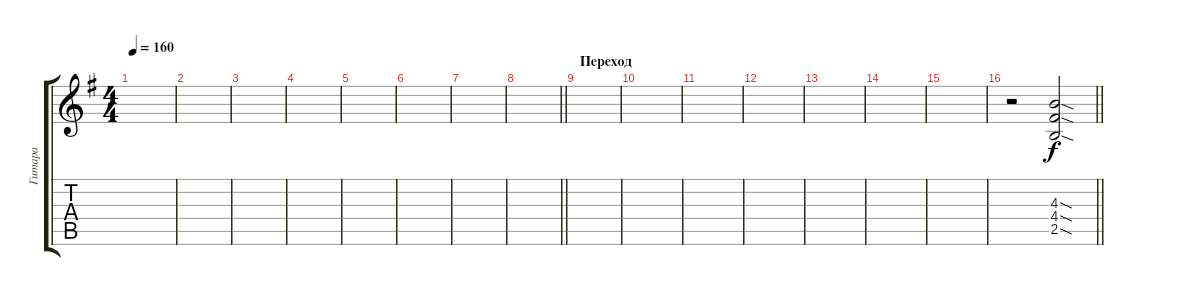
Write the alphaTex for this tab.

\track ("Гитара" "Гитара") {instrument distortionguitar}
\staff {score tabs}
\tuning (E4 B3 G3 D3 A2 E2) {hide}
\ts (4 4)
\tempo 160
\clef g2
\ks eminor
|
|
|
|
|
|
|
\barLineRight lightlight
|
\section ("" "Переход")
|
|
|
|
|
|
|
\barLineRight lightlight
r.2 (4.3{sod} 4.4{sod} 2.5{sod}).2{volume 12}
